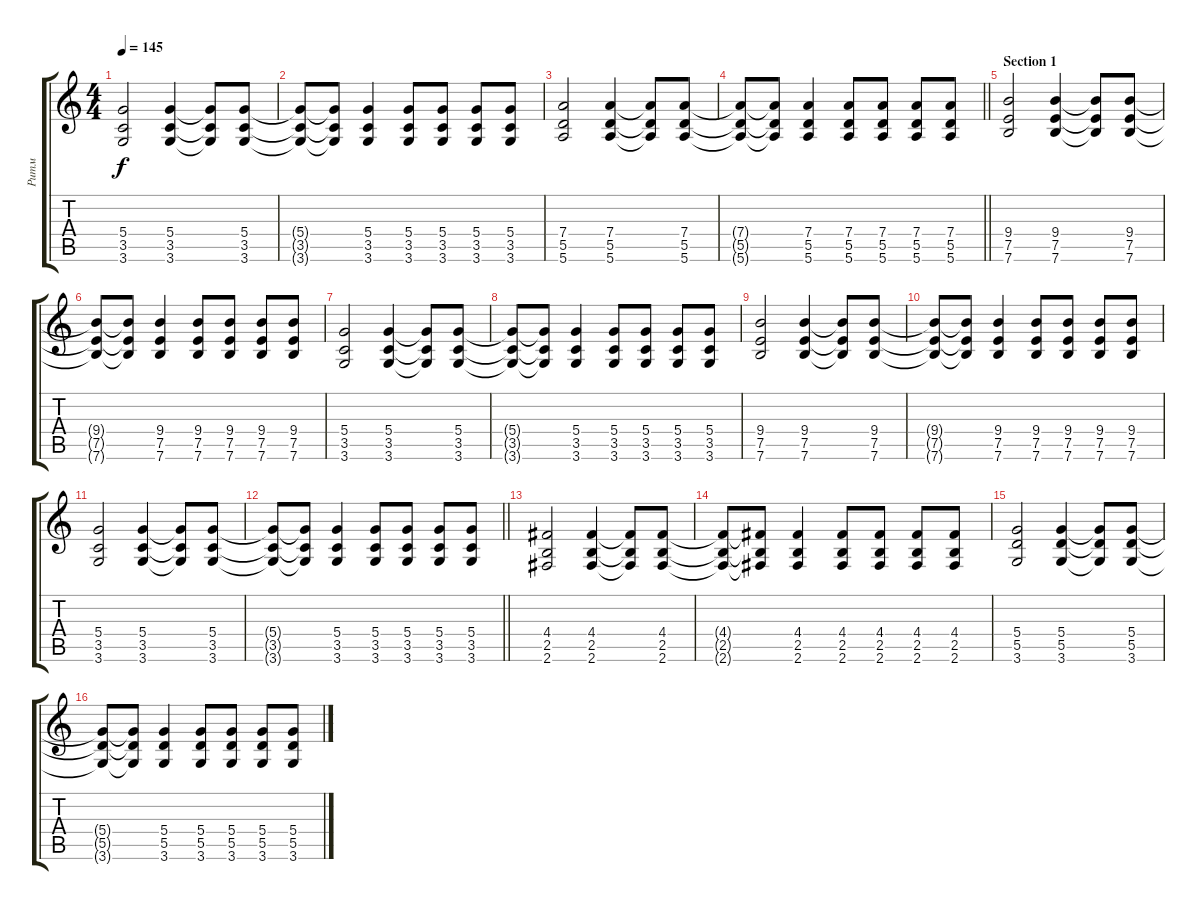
\track ("Ритм" "Ритм") {instrument electricguitarclean}
\staff {score tabs}
\tuning (E4 B3 G3 D3 A2 E2) {hide}
\ts (4 4)
\tempo 145
\clef g2
\ks c
(5.4 3.5 3.6).2{dy f instrument distortionguitar} (5.4 3.5 3.6).4{instrument distortionguitar} (5.4{t} 3.5{t} 3.6{t}).8 (5.4 3.5 3.6).8{instrument distortionguitar} |
(5.4{t} 3.5{t} 3.6{t}).8 (5.4{t} 3.5{t} 3.6{t}).8 (5.4 3.5 3.6).4{instrument distortionguitar} (5.4 3.5 3.6).8{instrument distortionguitar} (5.4 3.5 3.6).8{instrument distortionguitar} (5.4 3.5 3.6).8{instrument distortionguitar} (5.4 3.5 3.6).8{instrument distortionguitar} |
(7.4 5.5 5.6).2{instrument distortionguitar} (7.4 5.5 5.6).4{instrument distortionguitar} (7.4{t} 5.5{t} 5.6{t}).8 (7.4 5.5 5.6).8{instrument distortionguitar} |
\barLineRight lightlight
(7.4{t} 5.5{t} 5.6{t}).8 (7.4{t} 5.5{t} 5.6{t}).8 (7.4 5.5 5.6).4{instrument distortionguitar} (7.4 5.5 5.6).8{instrument distortionguitar} (7.4 5.5 5.6).8{instrument distortionguitar} (7.4 5.5 5.6).8{instrument distortionguitar} (7.4 5.5 5.6).8{instrument distortionguitar} |
\section ("" "Section 1")
(9.4 7.5 7.6).2{instrument distortionguitar} (9.4 7.5 7.6).4{instrument distortionguitar} (9.4{t} 7.5{t} 7.6{t}).8 (9.4 7.5 7.6).8{instrument distortionguitar} |
(9.4{t} 7.5{t} 7.6{t}).8 (9.4{t} 7.5{t} 7.6{t}).8 (9.4 7.5 7.6).4{instrument distortionguitar} (9.4 7.5 7.6).8{instrument distortionguitar} (9.4 7.5 7.6).8{instrument distortionguitar} (9.4 7.5 7.6).8{instrument distortionguitar} (9.4 7.5 7.6).8{instrument distortionguitar} |
(5.4 3.5 3.6).2{instrument distortionguitar} (5.4 3.5 3.6).4{instrument distortionguitar} (5.4{t} 3.5{t} 3.6{t}).8 (5.4 3.5 3.6).8{instrument distortionguitar} |
(5.4{t} 3.5{t} 3.6{t}).8 (5.4{t} 3.5{t} 3.6{t}).8 (5.4 3.5 3.6).4{instrument distortionguitar} (5.4 3.5 3.6).8{instrument distortionguitar} (5.4 3.5 3.6).8{instrument distortionguitar} (5.4 3.5 3.6).8{instrument distortionguitar} (5.4 3.5 3.6).8{instrument distortionguitar} |
(9.4 7.5 7.6).2{instrument distortionguitar} (9.4 7.5 7.6).4{instrument distortionguitar} (9.4{t} 7.5{t} 7.6{t}).8 (9.4 7.5 7.6).8{instrument distortionguitar} |
(9.4{t} 7.5{t} 7.6{t}).8 (9.4{t} 7.5{t} 7.6{t}).8 (9.4 7.5 7.6).4{instrument distortionguitar} (9.4 7.5 7.6).8{instrument distortionguitar} (9.4 7.5 7.6).8{instrument distortionguitar} (9.4 7.5 7.6).8{instrument distortionguitar} (9.4 7.5 7.6).8{instrument distortionguitar} |
(5.4 3.5 3.6).2{instrument distortionguitar} (5.4 3.5 3.6).4{instrument distortionguitar} (5.4{t} 3.5{t} 3.6{t}).8 (5.4 3.5 3.6).8{instrument distortionguitar} |
\barLineRight lightlight
(5.4{t} 3.5{t} 3.6{t}).8 (5.4{t} 3.5{t} 3.6{t}).8 (5.4 3.5 3.6).4{instrument distortionguitar} (5.4 3.5 3.6).8{instrument distortionguitar} (5.4 3.5 3.6).8{instrument distortionguitar} (5.4 3.5 3.6).8{instrument distortionguitar} (5.4 3.5 3.6).8{instrument distortionguitar} |
(4.4 2.5 2.6).2{instrument distortionguitar} (4.4 2.5 2.6).4{instrument distortionguitar} (4.4{t} 2.5{t} 2.6{t}).8 (4.4 2.5 2.6).8{instrument distortionguitar} |
(4.4{t} 2.5{t} 2.6{t}).8 (4.4{t} 2.5{t} 2.6{t}).8 (4.4 2.5 2.6).4{instrument distortionguitar} (4.4 2.5 2.6).8{instrument distortionguitar} (4.4 2.5 2.6).8{instrument distortionguitar} (4.4 2.5 2.6).8{instrument distortionguitar} (4.4 2.5 2.6).8{instrument distortionguitar} |
(5.4 5.5 3.6).2{instrument distortionguitar} (5.4 5.5 3.6).4{instrument distortionguitar} (5.4{t} 5.5{t} 3.6{t}).8 (5.4 5.5 3.6).8{instrument distortionguitar} |
(5.4{t} 5.5{t} 3.6{t}).8 (5.4{t} 5.5{t} 3.6{t}).8 (5.4 5.5 3.6).4{instrument distortionguitar} (5.4 5.5 3.6).8{instrument distortionguitar} (5.4 5.5 3.6).8{instrument distortionguitar} (5.4 5.5 3.6).8{instrument distortionguitar} (5.4 5.5 3.6).8{instrument distortionguitar}
